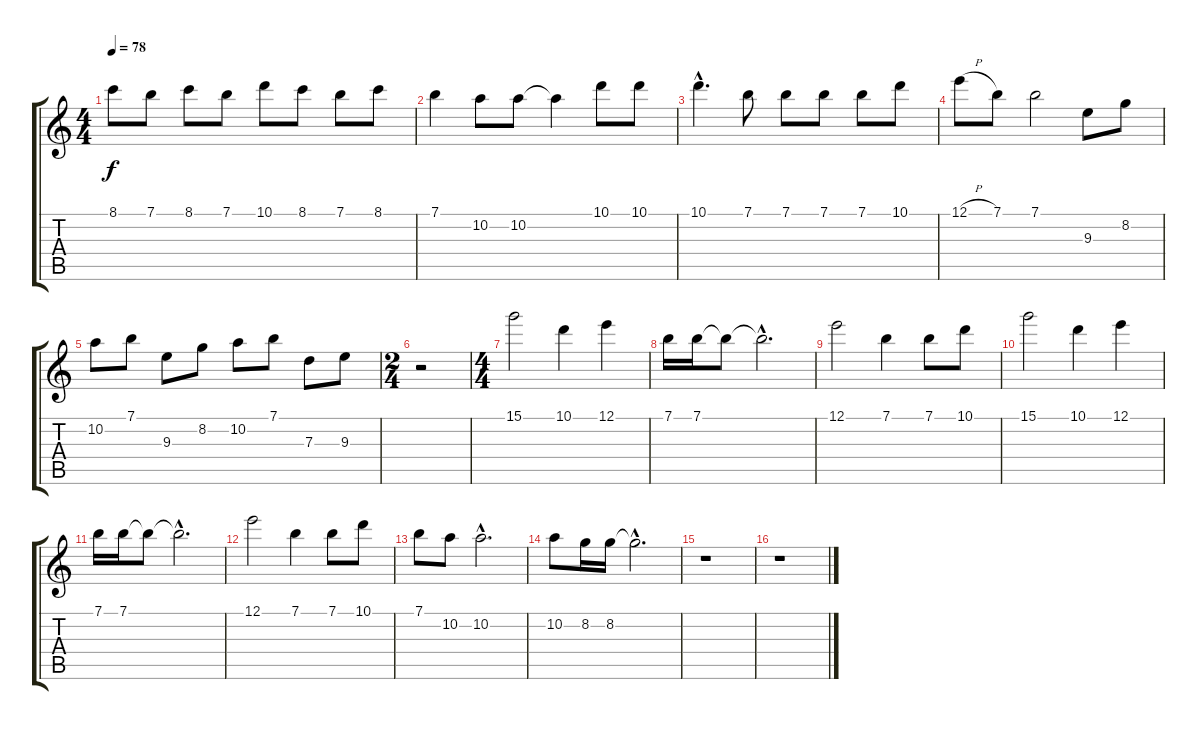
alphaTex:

\track "" {instrument overdrivenguitar}
\staff {score tabs}
\tuning (E4 B3 G3 D3 A2 E2) {hide}
\ts (4 4)
\tempo 78
\clef g2
\ks c
8.1.8{dy f} 7.1.8 8.1.8 7.1.8 10.1.8 8.1.8 7.1.8 8.1.8 |
7.1.4 10.2.8 10.2.8 10.2{t}.4 10.1.8 10.1.8 |
10.1{hac}.4{d} 7.1.8 7.1.8 7.1.8 7.1.8 10.1.8 |
12.1{h}.8 7.1.8 7.1.2 9.3.8 8.2.8 |
10.2.8 7.1.8 9.3.8 8.2.8 10.2.8 7.1.8 7.3.8 9.3.8 |
\ts (2 4)
r.2 |
\ts (4 4)
15.1.2 10.1.4 12.1.4 |
7.1.16 7.1.16 7.1{t}.8 7.1{hac t}.2{d} |
12.1.2 7.1.4 7.1.8 10.1.8 |
15.1.2 10.1.4 12.1.4 |
7.1.16 7.1.16 7.1{t}.8 7.1{hac t}.2{d} |
12.1.2 7.1.4 7.1.8 10.1.8 |
7.1.8 10.2.8 10.2{hac}.2{d} |
10.2.8 8.2.16 8.2.16 8.2{hac t}.2{d} |
r.1 |
r.1
